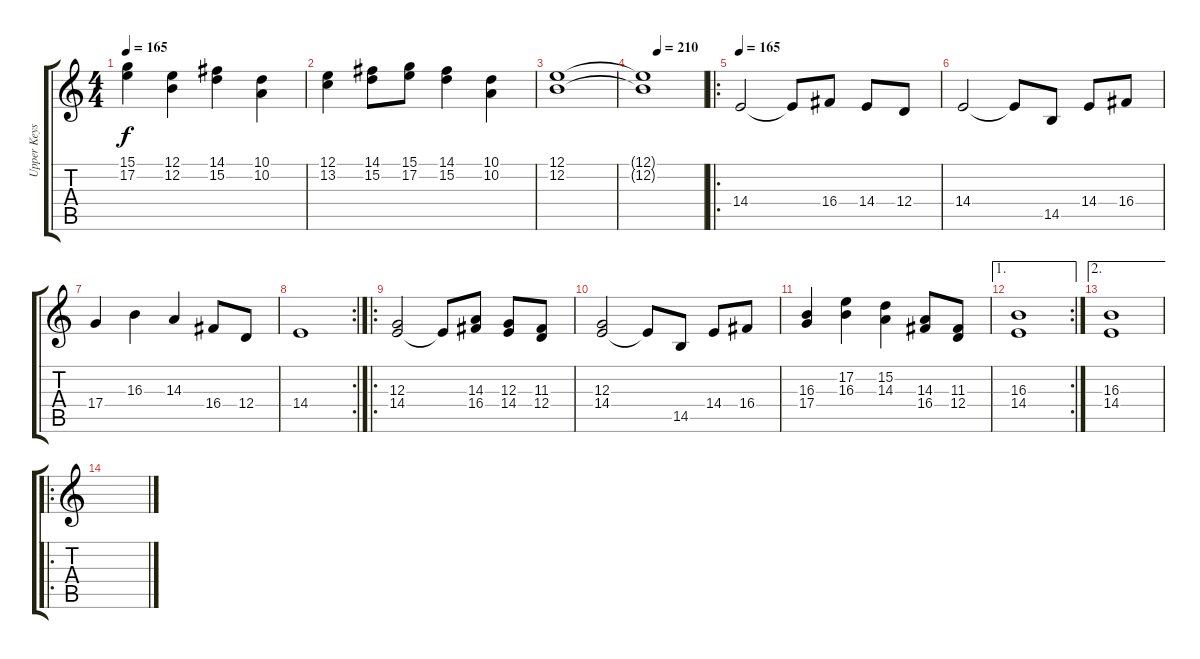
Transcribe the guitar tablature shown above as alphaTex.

\track ("Upper Keys" "Upper Keys") {instrument flute}
\staff {score tabs}
\tuning (E4 B3 G3 D3 A2 E2) {hide}
\ts (4 4)
\tempo 165
\clef g2
\ks c
(15.1 17.2).4{dy f} (12.1 12.2).4 (14.1 15.2).4 (10.1 10.2).4 |
(12.1 13.2).4 (14.1 15.2).8 (15.1 17.2).8 (14.1 15.2).4 (10.1 10.2).4 |
(12.1 12.2).1 |
\tempo (210 0.25)
(12.1{t} 12.2{t}).1 |
\ro
\tempo 165
14.4.2{instrument accordion} 14.4{t}.8 16.4.8 14.4.8 12.4.8 |
14.4.2 14.4{t}.8 14.5.8 14.4.8 16.4.8 |
17.4.4 16.3.4 14.3.4 16.4.8 12.4.8 |
\rc 2
14.4.1 |
\ro
(12.3 14.4).2 14.4{t}.8 (14.3 16.4).8 (12.3 14.4).8 (11.3 12.4).8 |
(12.3 14.4).2 14.4{t}.8 14.5.8 14.4.8 16.4.8 |
(16.3 17.4).4 (17.2 16.3).4 (15.2 14.3).4 (14.3 16.4).8 (11.3 12.4).8 |
\ae 1
\rc 2
(16.3 14.4).1 |
\ae 2
(16.3 14.4).1 |
\ro
